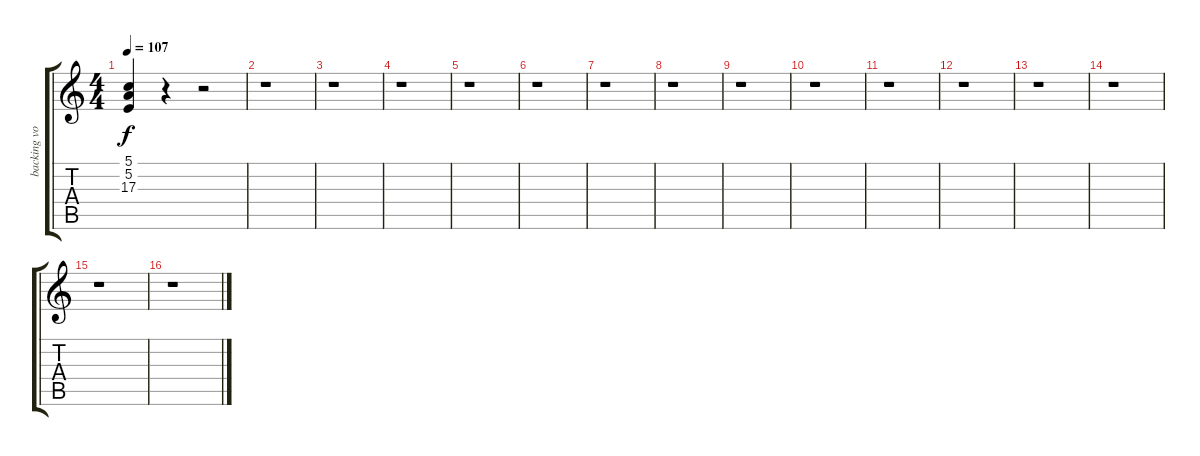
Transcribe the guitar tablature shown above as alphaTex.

\track ("backing vocals" "backing vo") {instrument panflute}
\staff {score tabs}
\tuning (E4 B3 G3 D3 A2 E2) {hide}
\ts (4 4)
\tempo 107
\clef g2
\ks c
(5.1 5.2 17.3).4{dy f} r.4 r.2 |
r.1 |
r.1 |
r.1 |
r.1 |
r.1 |
r.1 |
r.1 |
r.1 |
r.1 |
r.1 |
r.1 |
r.1 |
r.1 |
r.1 |
r.1
